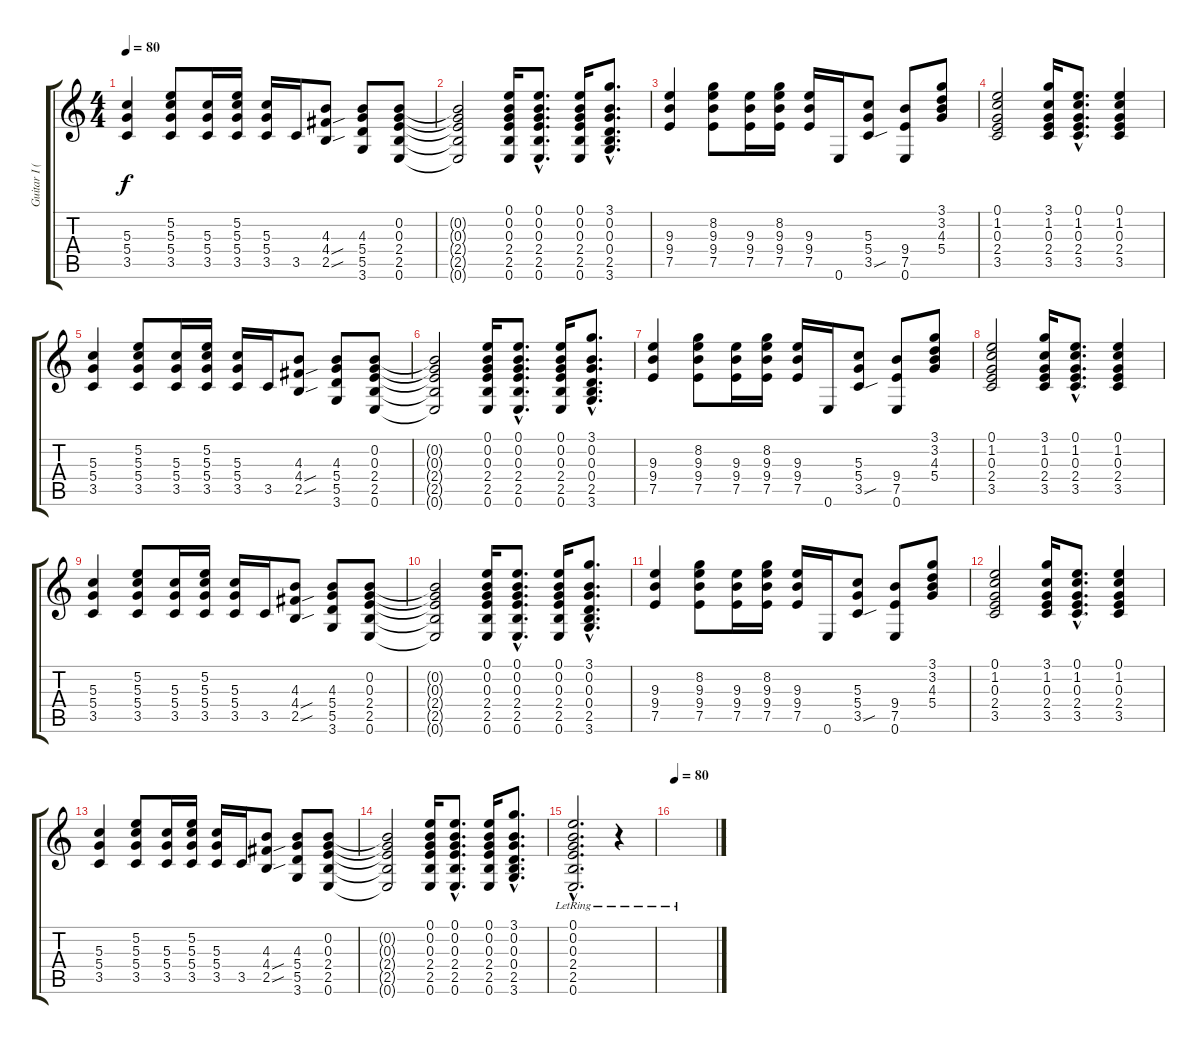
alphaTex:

\track ("Guitar I (ele-aco)" "Guitar I (") {instrument acousticguitarnylon}
\staff {score tabs}
\tuning (E4 B3 G3 D3 A2 E2) {hide}
\ts (4 4)
\tempo 80
\clef g2
\ks c
(5.3 5.4 3.5).4{dy f} (5.2 5.3 5.4 3.5).8 (5.3 5.4 3.5).16 (5.2 5.3 5.4 3.5).16 (5.3 5.4 3.5).16 3.5.16 (4.3 4.4{sou} 2.5{sou}).8 (4.3 5.4 5.5 3.6).8 (0.2 0.3 2.4 2.5 0.6).8 |
(0.2{t} 0.3{t} 2.4{t} 2.5{t} 0.6{t}).2 (0.1 0.2 0.3 2.4 2.5 0.6).16 (0.1{hac} 0.2{hac} 0.3{hac} 2.4{hac} 2.5{hac} 0.6{hac}).8{d} (0.1 0.2 0.3 2.4 2.5 0.6).16 (3.1{hac} 0.2{hac} 0.3{hac} 0.4{hac} 2.5{hac} 3.6{hac}).8{d} |
(9.3 9.4 7.5).4 (8.2 9.3 9.4 7.5).8 (9.3 9.4 7.5).16 (8.2 9.3 9.4 7.5).16 (9.3 9.4 7.5).16 0.6.16 (5.3 5.4 3.5{sou}).8 (9.4 7.5 0.6).8 (3.1 3.2 4.3 5.4).8 |
(0.1 1.2 0.3 2.4 3.5).2 (3.1 1.2 0.3 2.4 3.5).16 (0.1{hac} 1.2{hac} 0.3{hac} 2.4{hac} 3.5{hac}).8{d} (0.1 1.2 0.3 2.4 3.5).4 |
(5.3 5.4 3.5).4 (5.2 5.3 5.4 3.5).8 (5.3 5.4 3.5).16 (5.2 5.3 5.4 3.5).16 (5.3 5.4 3.5).16 3.5.16 (4.3 4.4{sou} 2.5{sou}).8 (4.3 5.4 5.5 3.6).8 (0.2 0.3 2.4 2.5 0.6).8 |
(0.2{t} 0.3{t} 2.4{t} 2.5{t} 0.6{t}).2 (0.1 0.2 0.3 2.4 2.5 0.6).16 (0.1{hac} 0.2{hac} 0.3{hac} 2.4{hac} 2.5{hac} 0.6{hac}).8{d} (0.1 0.2 0.3 2.4 2.5 0.6).16 (3.1{hac} 0.2{hac} 0.3{hac} 0.4{hac} 2.5{hac} 3.6{hac}).8{d} |
(9.3 9.4 7.5).4 (8.2 9.3 9.4 7.5).8 (9.3 9.4 7.5).16 (8.2 9.3 9.4 7.5).16 (9.3 9.4 7.5).16 0.6.16 (5.3 5.4 3.5{sou}).8 (9.4 7.5 0.6).8 (3.1 3.2 4.3 5.4).8 |
(0.1 1.2 0.3 2.4 3.5).2 (3.1 1.2 0.3 2.4 3.5).16 (0.1{hac} 1.2{hac} 0.3{hac} 2.4{hac} 3.5{hac}).8{d} (0.1 1.2 0.3 2.4 3.5).4 |
(5.3 5.4 3.5).4 (5.2 5.3 5.4 3.5).8 (5.3 5.4 3.5).16 (5.2 5.3 5.4 3.5).16 (5.3 5.4 3.5).16 3.5.16 (4.3 4.4{sou} 2.5{sou}).8 (4.3 5.4 5.5 3.6).8 (0.2 0.3 2.4 2.5 0.6).8 |
(0.2{t} 0.3{t} 2.4{t} 2.5{t} 0.6{t}).2 (0.1 0.2 0.3 2.4 2.5 0.6).16 (0.1{hac} 0.2{hac} 0.3{hac} 2.4{hac} 2.5{hac} 0.6{hac}).8{d} (0.1 0.2 0.3 2.4 2.5 0.6).16 (3.1{hac} 0.2{hac} 0.3{hac} 0.4{hac} 2.5{hac} 3.6{hac}).8{d} |
(9.3 9.4 7.5).4 (8.2 9.3 9.4 7.5).8 (9.3 9.4 7.5).16 (8.2 9.3 9.4 7.5).16 (9.3 9.4 7.5).16 0.6.16 (5.3 5.4 3.5{sou}).8 (9.4 7.5 0.6).8 (3.1 3.2 4.3 5.4).8 |
(0.1 1.2 0.3 2.4 3.5).2 (3.1 1.2 0.3 2.4 3.5).16 (0.1{hac} 1.2{hac} 0.3{hac} 2.4{hac} 3.5{hac}).8{d} (0.1 1.2 0.3 2.4 3.5).4 |
(5.3 5.4 3.5).4 (5.2 5.3 5.4 3.5).8 (5.3 5.4 3.5).16 (5.2 5.3 5.4 3.5).16 (5.3 5.4 3.5).16 3.5.16 (4.3 4.4{sou} 2.5{sou}).8 (4.3 5.4 5.5 3.6).8 (0.2 0.3 2.4 2.5 0.6).8 |
(0.2{t} 0.3{t} 2.4{t} 2.5{t} 0.6{t}).2 (0.1 0.2 0.3 2.4 2.5 0.6).16 (0.1{hac} 0.2{hac} 0.3{hac} 2.4{hac} 2.5{hac} 0.6{hac}).8{d} (0.1 0.2 0.3 2.4 2.5 0.6).16 (3.1{hac} 0.2{hac} 0.3{hac} 0.4{hac} 2.5{hac} 3.6{hac}).8{d} |
(0.1{hac lr} 0.2{hac lr} 0.3{hac lr} 2.4{hac lr} 2.5{hac lr} 0.6{hac lr}).2{d instrument acousticguitarnylon} r.4 |
\tempo 80
